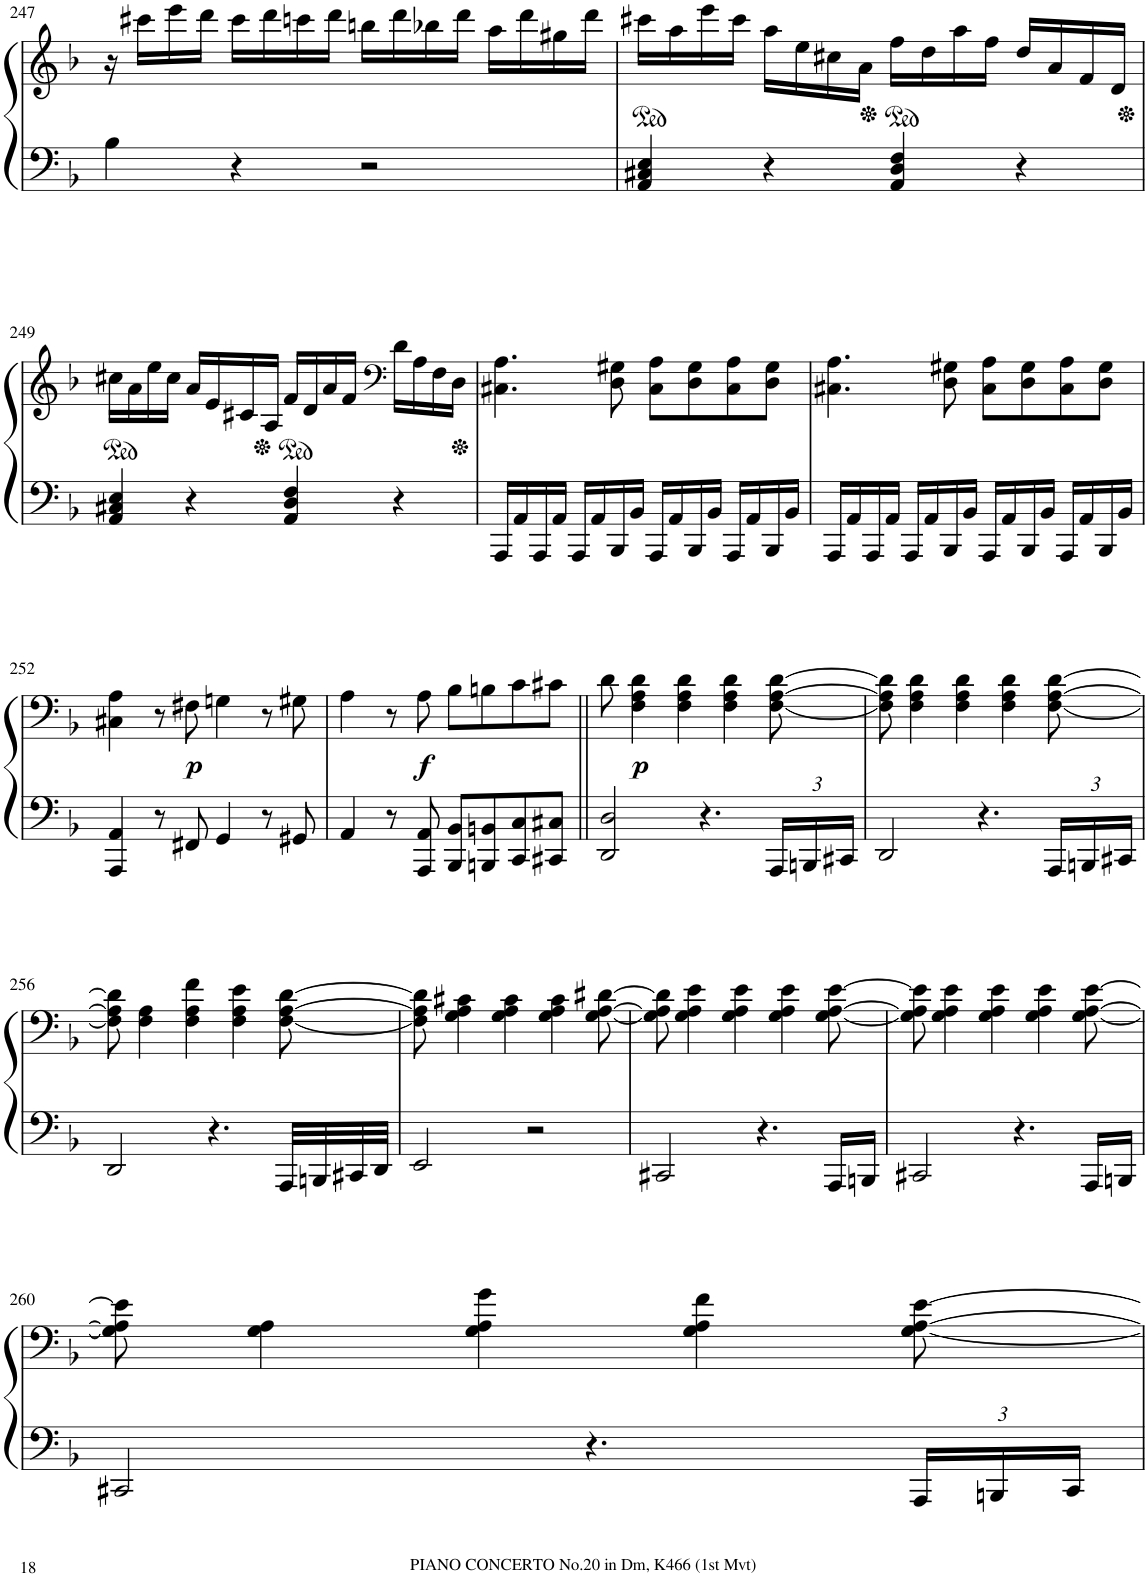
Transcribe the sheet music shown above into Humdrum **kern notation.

**kern	**kern	**dynam
*part1	*part1	*part1
*staff2	*staff1	*staff1/2
*I"ピアノ	*	*
!!LO:PB:g=z
*clefF4	*clefG2	*
*k[b-]	*k[b-]	*
*M4/4	*M4/4	*
*met(c)	*met(c)	*
=247	=247	=247
4B-\	16r	.
.	16ccc#X\LL	.
.	16eee\	.
.	16ddd\JJ	.
4r	16ccc#\LL	.
.	16ddd\	.
.	16cccn\	.
.	16ddd\JJ	.
2r	16bbn\LL	.
.	16ddd\	.
.	16bb-X\	.
.	16ddd\JJ	.
.	16aa\LL	.
.	16ddd\	.
.	16gg#X\	.
.	16ddd\JJ	.
=248	=248	=248
*	*ped	*
4AA/ 4C#X/ 4E/	16ccc#X\LL	.
.	16aa\	.
.	16eee\	.
.	16ccc#\JJ	.
4r	16aa\LL	.
.	16ee\	.
.	16cc#X\	.
.	16a\JJ	.
*	*ped	*
4AA/ 4D/ 4F/	16ff\LL	.
.	16dd\	.
.	16aa\	.
.	16ff\JJ	.
4r	16dd/LL	.
.	16a/	.
.	16f/	.
.	16d/JJ	.
!!LO:LB:g=z
=249	=249	=249
*	*Xped	*
*	*ped	*
4AA/ 4C#X/ 4E/	16cc#X\LL	.
.	16a\	.
.	16ee\	.
.	16cc#\JJ	.
4r	16a/LL	.
.	16e/	.
.	16c#X/	.
.	16A/JJ	.
*	*Xped	*
4AA/ 4D/ 4F/	16f/LL	.
.	16d/	.
.	16a/	.
.	16f/JJ	.
*	*clefF4	*
4r	16d\LL	.
.	16A\	.
.	16F\	.
.	16D\JJ	.
=250	=250	=250
*	*Xped	*
16AAA/LL	4.C#X\ 4.A\	.
16AA/	.	.
16AAA/	.	.
16AA/JJ	.	.
16AAA/LL	.	.
16AA/	.	.
16BBB-/	8D\ 8G#X\	.
16BB-/JJ	.	.
16AAA/LL	8C#\ 8A\L	.
16AA/	.	.
16BBB-/	8D\ 8G#\	.
16BB-/JJ	.	.
16AAA/LL	8C#\ 8A\	.
16AA/	.	.
16BBB-/	8D\ 8G#\J	.
16BB-/JJ	.	.
=251	=251	=251
16AAA/LL	4.C#X\ 4.A\	.
16AA/	.	.
16AAA/	.	.
16AA/JJ	.	.
16AAA/LL	.	.
16AA/	.	.
16BBB-/	8D\ 8G#X\	.
16BB-/JJ	.	.
16AAA/LL	8C#\ 8A\L	.
16AA/	.	.
16BBB-/	8D\ 8G#\	.
16BB-/JJ	.	.
16AAA/LL	8C#\ 8A\	.
16AA/	.	.
16BBB-/	8D\ 8G#\J	.
16BB-/JJ	.	.
!!LO:LB:g=z
=252	=252	=252
4AAA/ 4AA/	4C#X\ 4A\	.
8r	8r	.
!	!	!LO:DY:a=2
8FF#X/	8F#X\	p
4GG/	4Gn\	.
8r	8r	.
8GG#X/	8G#X\	.
=253	=253	=253
4AA/	4A\	.
8r	8r	.
!	!	!LO:DY:a=2
8AAA/ 8AA/	8A\	f
8BBB-/ 8BB-/L	8B-\L	.
8BBBn/ 8BBn/	8Bn\	.
8CC/ 8C/	8c\	.
8CC#X/ 8C#X/J	8c#X\J	.
=254||	=254||	=254||
2DD/ 2D/	8d\	.
!	!	!LO:DY:b
.	4F\ 4A\ 4d\	p
.	4F\ 4A\ 4d\	.
4.r	.	.
.	4F\ 4A\ 4d\	.
*Xbrackettup	*	*
24AAA/LL	[8F\ [8A\ [8d\	.
24BBBn/	.	.
24CC#X/JJ	.	.
=255	=255	=255
2DD/	8F\] 8A\] 8d\]	.
.	4F\ 4A\ 4d\	.
.	4F\ 4A\ 4d\	.
4.r	.	.
.	4F\ 4A\ 4d\	.
24AAA/LL	[8F\ [8A\ [8d\	.
24BBBn/	.	.
24CC#X/JJ	.	.
!!LO:LB:g=z
=256	=256	=256
2DD/	8F\] 8A\] 8d\]	.
.	4F\ 4A\	.
.	4F\ 4A\ 4f\	.
4.r	.	.
.	4F\ 4A\ 4e\	.
32AAA/LLL	[8F\ [8A\ [8d\	.
32BBBn/	.	.
32CC#X/	.	.
32DD/JJJ	.	.
=257	=257	=257
2EE/	8F\] 8A\] 8d\]	.
.	4G\ 4A\ 4c#X\	.
.	4G\ 4A\ 4c#\	.
2r	.	.
.	4G\ 4A\ 4c#\	.
.	[8G\ [8A\ [8d#X\	.
=258	=258	=258
2CC#X/	8G\] 8A\] 8d#\]	.
.	4G\ 4A\ 4e\	.
.	4G\ 4A\ 4e\	.
4.r	.	.
.	4G\ 4A\ 4e\	.
16AAA/LL	[8G\ [8A\ [8e\	.
16BBBn/JJ	.	.
=259	=259	=259
2CC#X/	8G\] 8A\] 8e\]	.
.	4G\ 4A\ 4e\	.
.	4G\ 4A\ 4e\	.
4.r	.	.
.	4G\ 4A\ 4e\	.
16AAA/LL	[8G\ [8A\ [8e\	.
16BBBn/JJ	.	.
!!LO:LB:g=z
=260	=260	=260
2CC#X/	8G\] 8A\] 8e\]	.
.	4G\ 4A\	.
.	4G\ 4A\ 4g\	.
4.r	.	.
.	4G\ 4A\ 4f\	.
24AAA/LL	[8G\ [8A\ [8e\	.
24BBBn/	.	.
24CC#/JJ	.	.
=	=	=
*-	*-	*-
